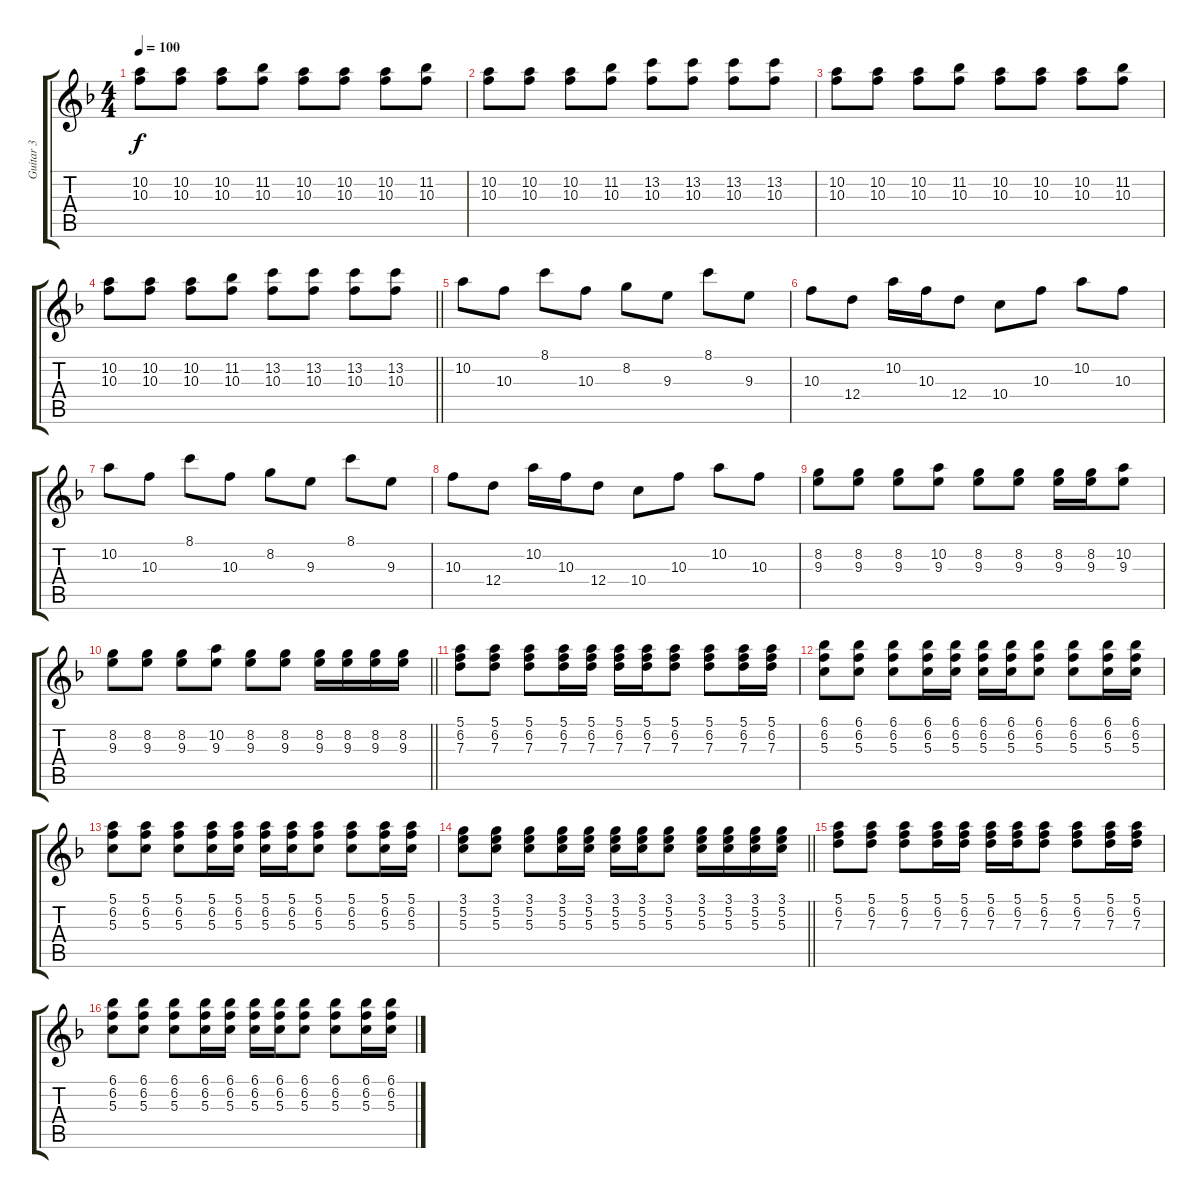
\track ("Guitar 3" "Guitar 3") {instrument distortionguitar}
\staff {score tabs}
\tuning (E4 B3 G3 D3 A2 D2) {hide}
\ts (4 4)
\tempo 100
\clef g2
\ks f
(10.2 10.3).8{dy f} (10.2 10.3).8 (10.2 10.3).8 (11.2 10.3).8 (10.2 10.3).8 (10.2 10.3).8 (10.2 10.3).8 (11.2 10.3).8 |
(10.2 10.3).8 (10.2 10.3).8 (10.2 10.3).8 (11.2 10.3).8 (13.2 10.3).8 (13.2 10.3).8 (13.2 10.3).8 (13.2 10.3).8 |
(10.2 10.3).8 (10.2 10.3).8 (10.2 10.3).8 (11.2 10.3).8 (10.2 10.3).8 (10.2 10.3).8 (10.2 10.3).8 (11.2 10.3).8 |
\barLineRight lightlight
(10.2 10.3).8 (10.2 10.3).8 (10.2 10.3).8 (11.2 10.3).8 (13.2 10.3).8 (13.2 10.3).8 (13.2 10.3).8 (13.2 10.3).8 |
10.2.8 10.3.8 8.1.8 10.3.8 8.2.8 9.3.8 8.1.8 9.3.8 |
10.3.8 12.4.8 10.2.16 10.3.16 12.4.8 10.4.8 10.3.8 10.2.8 10.3.8 |
10.2.8 10.3.8 8.1.8 10.3.8 8.2.8 9.3.8 8.1.8 9.3.8 |
10.3.8 12.4.8 10.2.16 10.3.16 12.4.8 10.4.8 10.3.8 10.2.8 10.3.8 |
(8.2 9.3).8 (8.2 9.3).8 (8.2 9.3).8 (10.2 9.3).8 (8.2 9.3).8 (8.2 9.3).8 (8.2 9.3).16 (8.2 9.3).16 (10.2 9.3).8 |
\barLineRight lightlight
(8.2 9.3).8 (8.2 9.3).8 (8.2 9.3).8 (10.2 9.3).8 (8.2 9.3).8 (8.2 9.3).8 (8.2 9.3).16 (8.2 9.3).16 (8.2 9.3).16 (8.2 9.3).16 |
(5.1 6.2 7.3).8 (5.1 6.2 7.3).8 (5.1 6.2 7.3).8 (5.1 6.2 7.3).16 (5.1 6.2 7.3).16 (5.1 6.2 7.3).16 (5.1 6.2 7.3).16 (5.1 6.2 7.3).8 (5.1 6.2 7.3).8 (5.1 6.2 7.3).16 (5.1 6.2 7.3).16 |
(6.1 6.2 5.3).8 (6.1 6.2 5.3).8 (6.1 6.2 5.3).8 (6.1 6.2 5.3).16 (6.1 6.2 5.3).16 (6.1 6.2 5.3).16 (6.1 6.2 5.3).16 (6.1 6.2 5.3).8 (6.1 6.2 5.3).8 (6.1 6.2 5.3).16 (6.1 6.2 5.3).16 |
(5.1 6.2 5.3).8 (5.1 6.2 5.3).8 (5.1 6.2 5.3).8 (5.1 6.2 5.3).16 (5.1 6.2 5.3).16 (5.1 6.2 5.3).16 (5.1 6.2 5.3).16 (5.1 6.2 5.3).8 (5.1 6.2 5.3).8 (5.1 6.2 5.3).16 (5.1 6.2 5.3).16 |
\barLineRight lightlight
(3.1 5.2 5.3).8 (3.1 5.2 5.3).8 (3.1 5.2 5.3).8 (3.1 5.2 5.3).16 (3.1 5.2 5.3).16 (3.1 5.2 5.3).16 (3.1 5.2 5.3).16 (3.1 5.2 5.3).8 (3.1 5.2 5.3).16 (3.1 5.2 5.3).16 (3.1 5.2 5.3).16 (3.1 5.2 5.3).16 |
(5.1 6.2 7.3).8 (5.1 6.2 7.3).8 (5.1 6.2 7.3).8 (5.1 6.2 7.3).16 (5.1 6.2 7.3).16 (5.1 6.2 7.3).16 (5.1 6.2 7.3).16 (5.1 6.2 7.3).8 (5.1 6.2 7.3).8 (5.1 6.2 7.3).16 (5.1 6.2 7.3).16 |
(6.1 6.2 5.3).8 (6.1 6.2 5.3).8 (6.1 6.2 5.3).8 (6.1 6.2 5.3).16 (6.1 6.2 5.3).16 (6.1 6.2 5.3).16 (6.1 6.2 5.3).16 (6.1 6.2 5.3).8 (6.1 6.2 5.3).8 (6.1 6.2 5.3).16 (6.1 6.2 5.3).16
